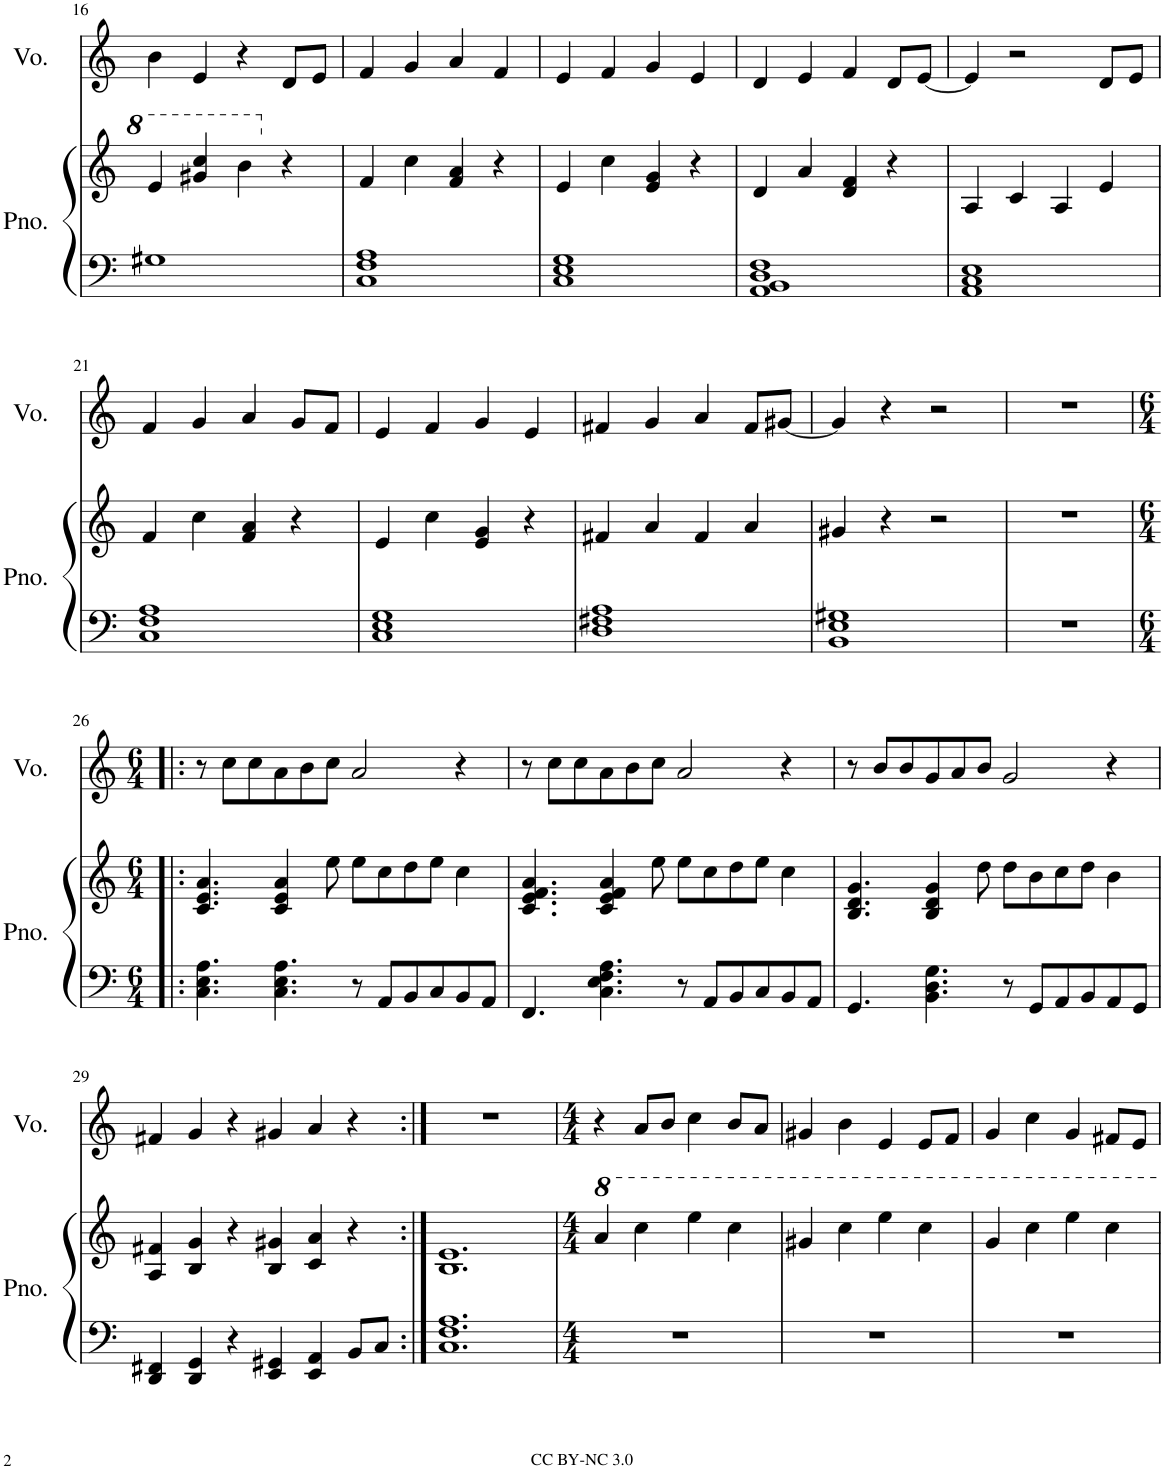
**kern	**kern	**kern
*part2	*part2	*part1
*staff3	*staff2	*staff1
*I"Piano	*	*I"Voice
*I'Pno.	*	*I'Vo.
!!LO:PB:g=z
*clefF4	*clefG2	*clefG2
*k[]	*k[]	*k[]
*M4/4	*M4/4	*M4/4
=16	=16	=16
1G#X	4ee/	4b\
.	4gg#X/ 4ccc/	4e/
.	4bb\	4r
.	4r	8d/L
.	.	8e/J
=17	=17	=17
1C 1F 1A	4f/	4f/
.	4cc\	4g/
.	4f/ 4a/	4a/
.	4r	4f/
=18	=18	=18
1C 1E 1G	4e/	4e/
.	4cc\	4f/
.	4e/ 4g/	4g/
.	4r	4e/
=19	=19	=19
1AA 1BB 1D 1F	4d/	4d/
.	4a/	4e/
.	4d/ 4f/	4f/
.	4r	8d/L
.	.	[8e/J
=20	=20	=20
1AA 1C 1E	4A/	4e/]
.	4c/	2r
.	4A/	.
.	4e/	8d/L
.	.	8e/J
!!LO:LB:g=z
=21	=21	=21
1C 1F 1A	4f/	4f/
.	4cc\	4g/
.	4f/ 4a/	4a/
.	4r	8g/L
.	.	8f/J
=22	=22	=22
1C 1E 1G	4e/	4e/
.	4cc\	4f/
.	4e/ 4g/	4g/
.	4r	4e/
=23	=23	=23
1D 1F#X 1A	4f#X/	4f#X/
.	4a/	4g/
.	4f#/	4a/
.	4a/	8f#/L
.	.	[8g#X/J
=24	=24	=24
1BB 1E 1G#X	4g#X/	4g#/]
.	4r	4r
.	2r	2r
=25	=25	=25
1r	1r	1r
!!LO:LB:g=z
=26!|:	=26!|:	=26!|:
*M6/4	*M6/4	*M6/4
4.C\ 4.E\ 4.A\	4.c/ 4.e/ 4.a/	8r
.	.	8cc\L
.	.	8cc\
4.C\ 4.E\ 4.A\	4c/ 4e/ 4a/	8a\
.	.	8b\
.	8ee\	8cc\J
8r	8ee\L	2a/
8AA/L	8cc\	.
8BB/	8dd\	.
8C/	8ee\J	.
8BB/	4cc\	4r
8AA/J	.	.
=27	=27	=27
4.FF/	4.c/ 4.e/ 4.f/ 4.a/	8r
.	.	8cc\L
.	.	8cc\
4.C\ 4.E\ 4.F\ 4.A\	4c/ 4e/ 4f/ 4a/	8a\
.	.	8b\
.	8ee\	8cc\J
8r	8ee\L	2a/
8AA/L	8cc\	.
8BB/	8dd\	.
8C/	8ee\J	.
8BB/	4cc\	4r
8AA/J	.	.
=28	=28	=28
4.GG/	4.B/ 4.d/ 4.g/	8r
.	.	8b/L
.	.	8b/
4.BB\ 4.D\ 4.G\	4B/ 4d/ 4g/	8g/
.	.	8a/
.	8dd\	8b/J
8r	8dd\L	2g/
8GG/L	8b\	.
8AA/	8cc\	.
8BB/	8dd\J	.
8AA/	4b\	4r
8GG/J	.	.
!!LO:LB:g=z
=29	=29	=29
4DD/ 4FF#X/	4A/ 4f#X/	4f#X/
4DD/ 4GG/	4B/ 4g/	4g/
4r	4r	4r
4EE/ 4GG#X/	4B/ 4g#X/	4g#X/
4EE/ 4AA/	4c/ 4a/	4a/
8BB/L	4r	4r
8C/J	.	.
=30:|!	=30:|!	=30:|!
1.C 1.F 1.A	1.B 1.e	1.r
=31	=31	=31
*M4/4	*M4/4	*M4/4
1r	4aa/	4r
.	4ccc\	8a/L
.	.	8b/J
.	4eee\	4cc\
.	4ccc\	8b/L
.	.	8a/J
=32	=32	=32
1r	4gg#X/	4g#X/
.	4ccc\	4b\
.	4eee\	4e/
.	4ccc\	8e/L
.	.	8f/J
=33	=33	=33
1r	4gg/	4g/
.	4ccc\	4cc\
.	4eee\	4g/
.	4ccc\	8f#X/L
.	.	8e/J
=	=	=
*-	*-	*-
